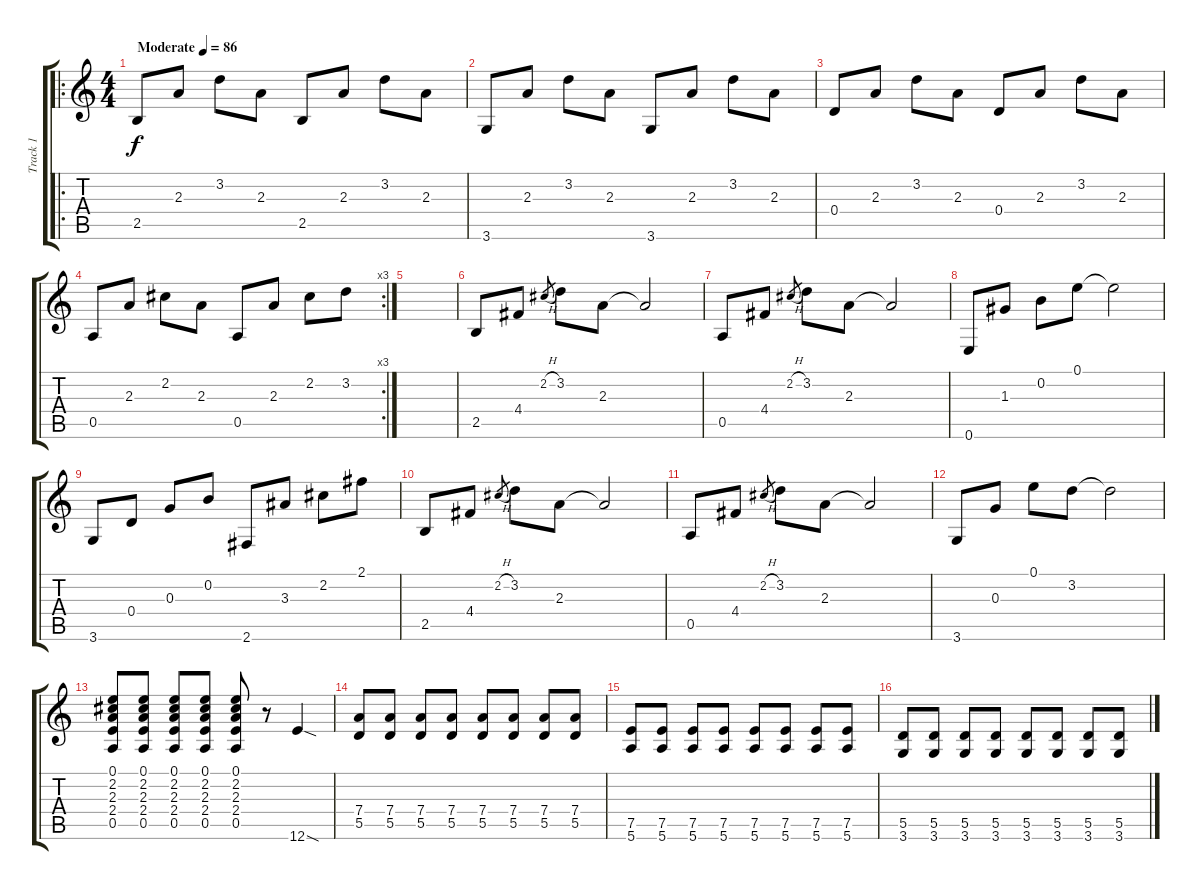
\track ("Track 1" "Track 1") {instrument electricguitarjazz}
\staff {score tabs}
\tuning (E4 B3 G3 D3 A2 E2) {hide}
\ro
\ts (4 4)
\tempo (86 "Moderate")
\clef g2
\ks c
2.5.8{dy f instrument electricguitarjazz} 2.3.8 3.2.8 2.3.8 2.5.8 2.3.8 3.2.8 2.3.8 |
3.6.8 2.3.8 3.2.8 2.3.8 3.6.8 2.3.8 3.2.8 2.3.8 |
0.4.8 2.3.8 3.2.8 2.3.8 0.4.8 2.3.8 3.2.8 2.3.8 |
\rc 3
0.5.8 2.3.8 2.2.8 2.3.8 0.5.8 2.3.8 2.2.8 3.2.8 |
|
2.5.8 4.4.8 2.2{h}.8{gr} 3.2.8 2.3.8 2.3{t}.2 |
0.5.8 4.4.8 2.2{h}.8{gr} 3.2.8 2.3.8 2.3{t}.2 |
0.6.8 1.3.8 0.2.8 0.1.8 0.1{t}.2 |
3.6.8 0.4.8 0.3.8 0.2.8 2.6.8 3.3.8 2.2.8 2.1.8 |
2.5.8 4.4.8 2.2{h}.8{gr} 3.2.8 2.3.8 2.3{t}.2 |
0.5.8 4.4.8 2.2{h}.8{gr} 3.2.8 2.3.8 2.3{t}.2 |
3.6.8 0.3.8 0.1.8 3.2.8 3.2{t}.2 |
(0.1 2.2 2.3 2.4 0.5).8 (0.1 2.2 2.3 2.4 0.5).8 (0.1 2.2 2.3 2.4 0.5).8 (0.1 2.2 2.3 2.4 0.5).8 (0.1 2.2 2.3 2.4 0.5).8 r.8 12.6{sod}.4{instrument overdrivenguitar} |
(7.4 5.5).8 (7.4 5.5).8 (7.4 5.5).8 (7.4 5.5).8 (7.4 5.5).8 (7.4 5.5).8 (7.4 5.5).8 (7.4 5.5).8 |
(7.5 5.6).8 (7.5 5.6).8 (7.5 5.6).8 (7.5 5.6).8 (7.5 5.6).8 (7.5 5.6).8 (7.5 5.6).8 (7.5 5.6).8 |
(5.5 3.6).8 (5.5 3.6).8 (5.5 3.6).8 (5.5 3.6).8 (5.5 3.6).8 (5.5 3.6).8 (5.5 3.6).8 (5.5 3.6).8
